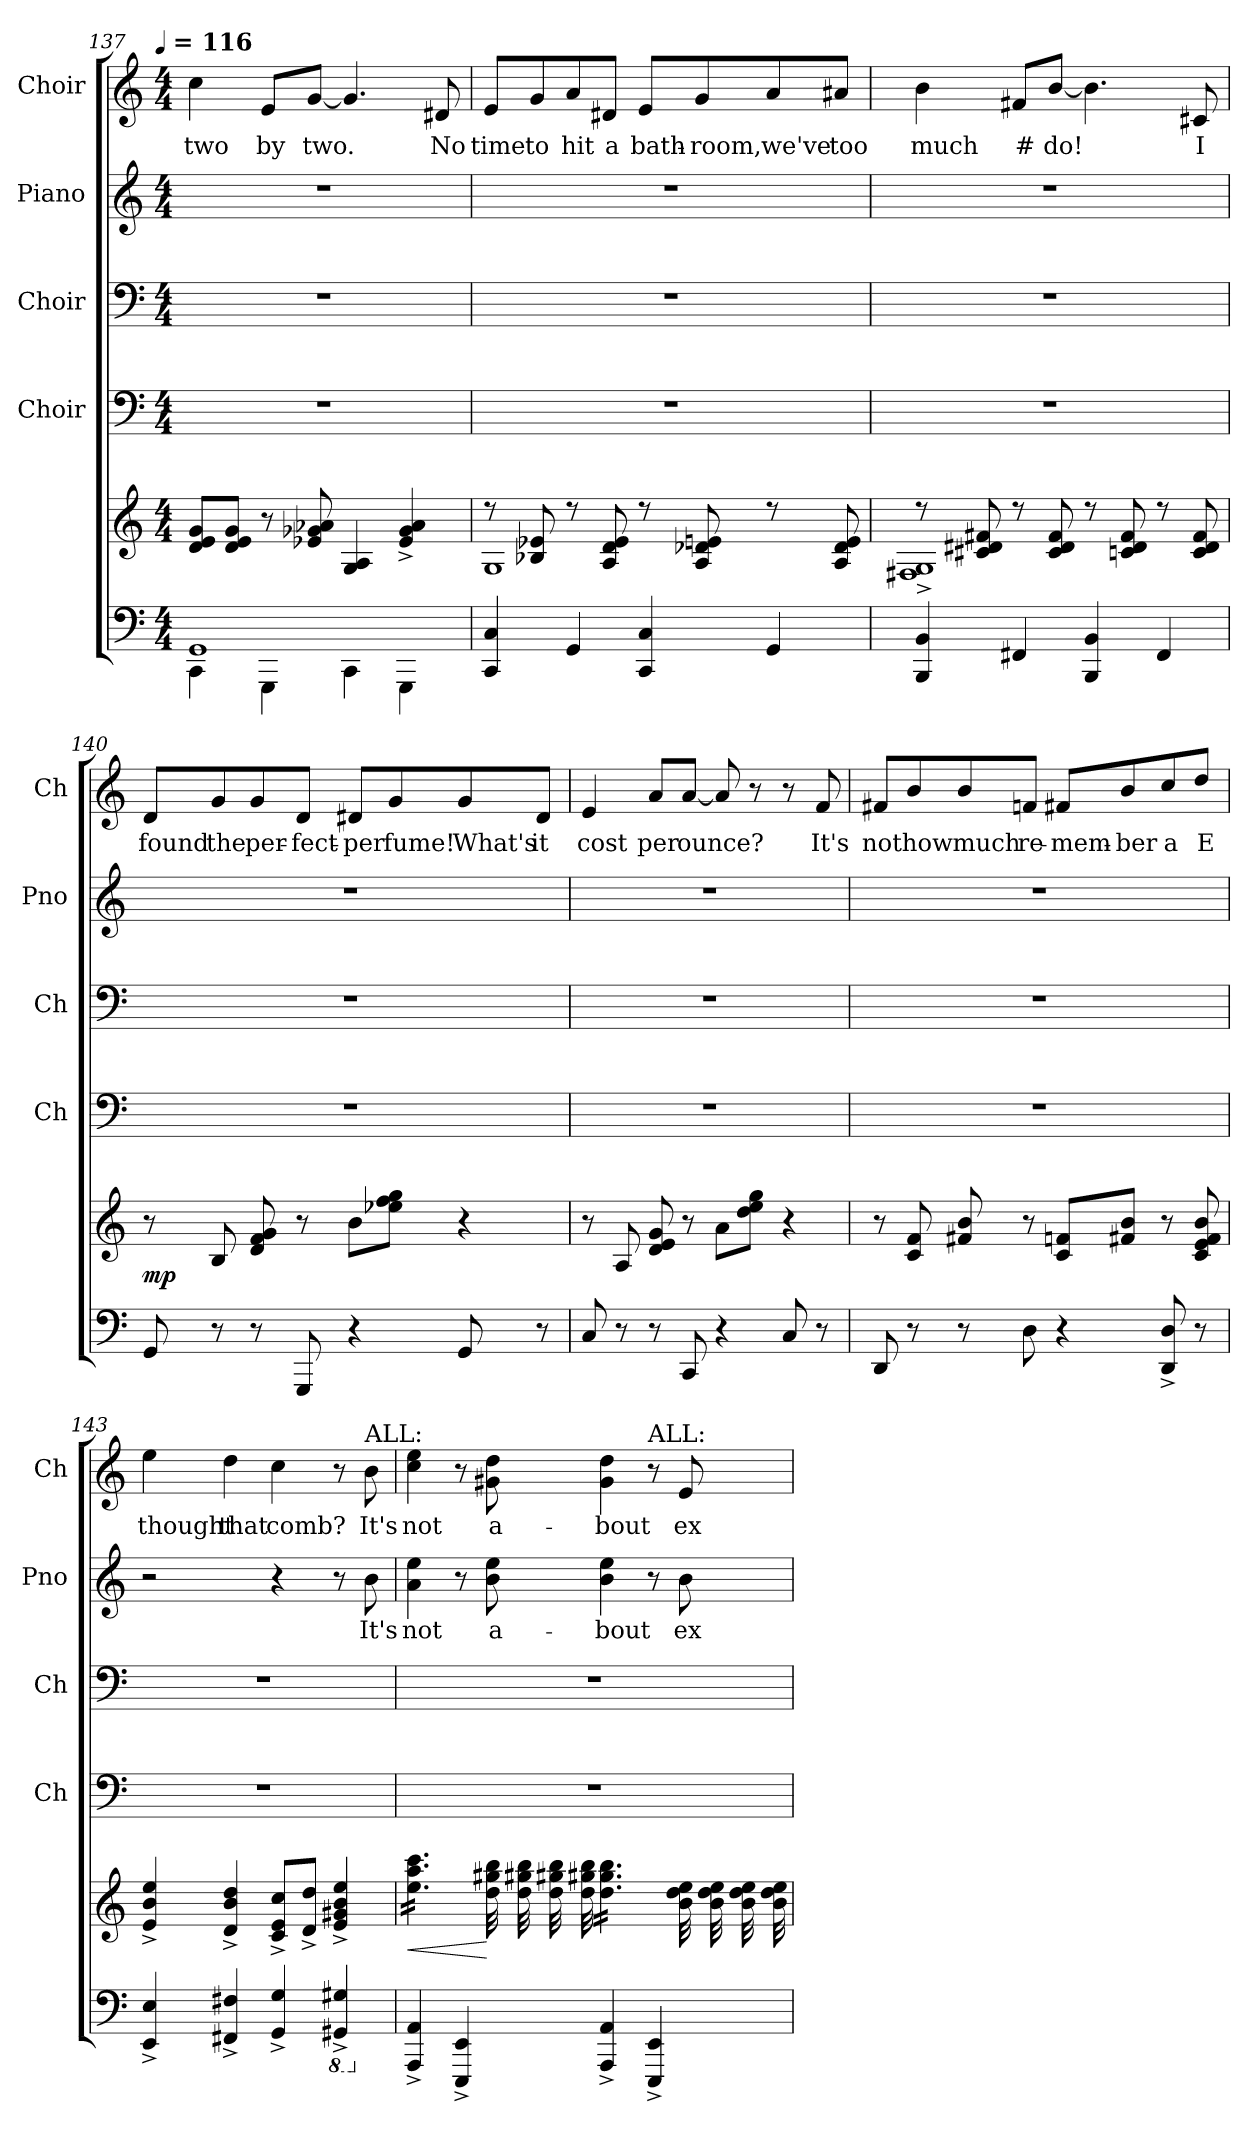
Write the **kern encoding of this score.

**kern	**kern	**dynam	**kern	**kern	**kern	**text	**kern	**text
*part5	*part5	*part5	*part4	*part3	*part2	*part2	*part1	*part1
*staff6	*staff5	*staff5/6	*staff4	*staff3	*staff2	*staff2	*staff1	*staff1
*	*	*	*I"Choir	*I"Choir	*I"Piano	*	*I"Choir	*
*	*	*	*I'Ch	*I'Ch	*I'Pno	*	*I'Ch	*
*clefF4	*clefG2	*	*clefF4	*clefF4	*clefG2	*	*clefG2	*
*k[]	*k[]	*	*k[]	*k[]	*k[]	*	*k[]	*
!!LO:TX:omd:t=[quarter] = 116
*M4/4	*M4/4	*	*M4/4	*M4/4	*M4/4	*	*M4/4	*
*MM120	*MM120	*	*MM120	*MM120	*MM120	*	*MM120	*
=137	=137	=137	=137	=137	=137	=137	=137	=137
*^	*	*	*	*	*	*	*	*
1GG	4CC	8d 8e 8gL	.	1r	1r	1r	.	4cc	two
.	.	8d 8e 8gJ	.	.	.	.	.	.	.
.	4GGG	8r	.	.	.	.	.	8eL	by
.	.	8e-X 8g-X 8a-X	.	.	.	.	.	[8gJ	two.
.	4CC	4G 4A	.	.	.	.	.	4.g]	.
.	4GGG	4e-^ 4g-^ 4a-^	.	.	.	.	.	.	.
.	.	.	.	.	.	.	.	8d#X	No
*v	*v	*	*	*	*	*	*	*	*
=138	=138	=138	=138	=138	=138	=138	=138	=138
*	*^	*	*	*	*	*	*	*
4CC 4C	8r	1G	.	1r	1r	1r	.	8eL	time
.	8B-X 8e-X	.	.	.	.	.	.	8g	to
4GG	8r	.	.	.	.	.	.	8a	hit
.	8A 8d 8e-	.	.	.	.	.	.	8d#XJ	a
4CC 4C	8r	.	.	.	.	.	.	8eL	bath-
.	8A 8d-X 8en	.	.	.	.	.	.	8g	-room,
4GG	8r	.	.	.	.	.	.	8a	we've
.	8A 8d- 8e	.	.	.	.	.	.	8a#XJ	too
!!LO:LB:g=z
=139	=139	=139	=139	=139	=139	=139	=139	=139	=139
4BBB 4BB	8r	1F#X^ 1G^	.	1r	1r	1r	.	4b	much
.	8c#X 8d#X 8f#X	.	.	.	.	.	.	.	.
4FF#X	8r	.	.	.	.	.	.	8f#XL	#
.	8c# 8d# 8f#	.	.	.	.	.	.	[8bJ	do!
4BBB 4BB	8r	.	.	.	.	.	.	4.b]	.
.	8cn 8d# 8f#	.	.	.	.	.	.	.	.
4FF#	8r	.	.	.	.	.	.	.	.
.	8c 8d# 8f#	.	.	.	.	.	.	8c#X	I
*	*v	*v	*	*	*	*	*	*	*
=140	=140	=140	=140	=140	=140	=140	=140	=140
8GG	8r	mp	1r	1r	1r	.	8dL	found
8r	8B	.	.	.	.	.	8g	the
8r	8d 8f 8g	.	.	.	.	.	8g	per-
8GGG	8r	.	.	.	.	.	8dJ	-fect-
4r	8bL	.	.	.	.	.	8d#XL	-per
.	8ee-X 8ff 8ggJ	.	.	.	.	.	8g	fume!
8GG	4r	.	.	.	.	.	8g	What's
8r	.	.	.	.	.	.	8d#J	it
=141	=141	=141	=141	=141	=141	=141	=141	=141
8C	8r	.	1r	1r	1r	.	4e	cost
8r	8A	.	.	.	.	.	.	.
8r	8d 8e 8g	.	.	.	.	.	8aL	per
8CC	8r	.	.	.	.	.	[8aJ	ounce?
4r	8aL	.	.	.	.	.	8a]	.
.	8dd 8ee 8ggJ	.	.	.	.	.	8r	.
8C	4r	.	.	.	.	.	8r	.
8r	.	.	.	.	.	.	8f	It's
!!LO:PB:g=z
=142	=142	=142	=142	=142	=142	=142	=142	=142
8DD	8r	.	1r	1r	1r	.	8f#XL	not
8r	8c 8f	.	.	.	.	.	8b	how
8r	8f#X 8b	.	.	.	.	.	8b	much
8D	8r	.	.	.	.	.	8fnJ	re-
4r	8c 8fnL	.	.	.	.	.	8f#XL	-mem-
.	8f#X 8bJ	.	.	.	.	.	8b	-ber
8DD^ 8D^	8r	.	.	.	.	.	8cc	a
8r	8c 8e 8f# 8b	.	.	.	.	.	8ddJ	E
=143	=143	=143	=143	=143	=143	=143	=143	=143
4EE^ 4E^	4e^ 4b^ 4ee^	.	1r	1r	2r	.	4ee	thought
4FF#X^ 4F#X^	4d^ 4b^ 4dd^	.	.	.	.	.	4dd	that
4GG^ 4G^	8c^ 8e^ 8cc^L	.	.	.	4r	.	4cc	comb?
.	8d^ 8dd^J	.	.	.	.	.	.	.
*8ba	*	*	*	*	*	*	*	*
4GGG#X^ 4GG#X^	4e^ 4g#X^ 4b^ 4ee^	.	.	.	8r	.	8r	.
!	!	!	!	!	!	!	!LO:TX:t=ALL&colon;	!
.	.	.	.	.	8b	It's	8b	It's
!!LO:LB:g=z
=144	=144	=144	=144	=144	=144	=144	=144	=144
*X8ba	*	*	*	*	*	*	*	*
!	!	!LO:HP:b	!	!	!	!	!	!
*	*tremolo	*	*	*	*	*	*	*
4AAA^ 4AA^	16ee 16aa 16cccLL	<	1r	1r	4a 4ee	not	4cc 4ee	not
.	16ee 16aa 16ccc	.	.	.	.	.	.	.
.	16ee 16aa 16ccc	.	.	.	.	.	.	.
.	16ee 16aa 16ccc	.	.	.	.	.	.	.
4EEE^ 4EE^	16ee 16aa 16ccc	.	.	.	8r	.	8r	.
.	16ee 16aa 16cccJJ	.	.	.	.	.	.	.
.	32dd 32gg#X 32bb	[	.	.	8b 8ee	a-	8g#X 8dd	a-
.	32dd 32gg#X 32bb	.	.	.	.	.	.	.
.	32dd 32gg#X 32bb	.	.	.	.	.	.	.
.	32dd 32gg#X 32bb	.	.	.	.	.	.	.
4AAA^ 4AA^	16dd 16gg# 16bbLL	.	.	.	4b 4ee	-bout	4g# 4dd	-bout
.	16dd 16gg# 16bb	.	.	.	.	.	.	.
.	16dd 16gg# 16bb	.	.	.	.	.	.	.
.	16dd 16gg# 16bb	.	.	.	.	.	.	.
!	!	!	!	!	!	!	!LO:TX:t=ALL&colon;	!
4EEE^ 4EE^	16dd 16gg# 16bb	.	.	.	8r	.	8r	.
.	16dd 16gg# 16bbJJ	.	.	.	.	.	.	.
.	32b 32dd 32ee	.	.	.	8b	ex-	8e	ex-
.	32b 32dd 32ee	.	.	.	.	.	.	.
.	32b 32dd 32ee	.	.	.	.	.	.	.
.	32b 32dd 32ee	.	.	.	.	.	.	.
*	*Xtremolo	*	*	*	*	*	*	*
=	=	=	=	=	=	=	=	=
*-	*-	*-	*-	*-	*-	*-	*-	*-
